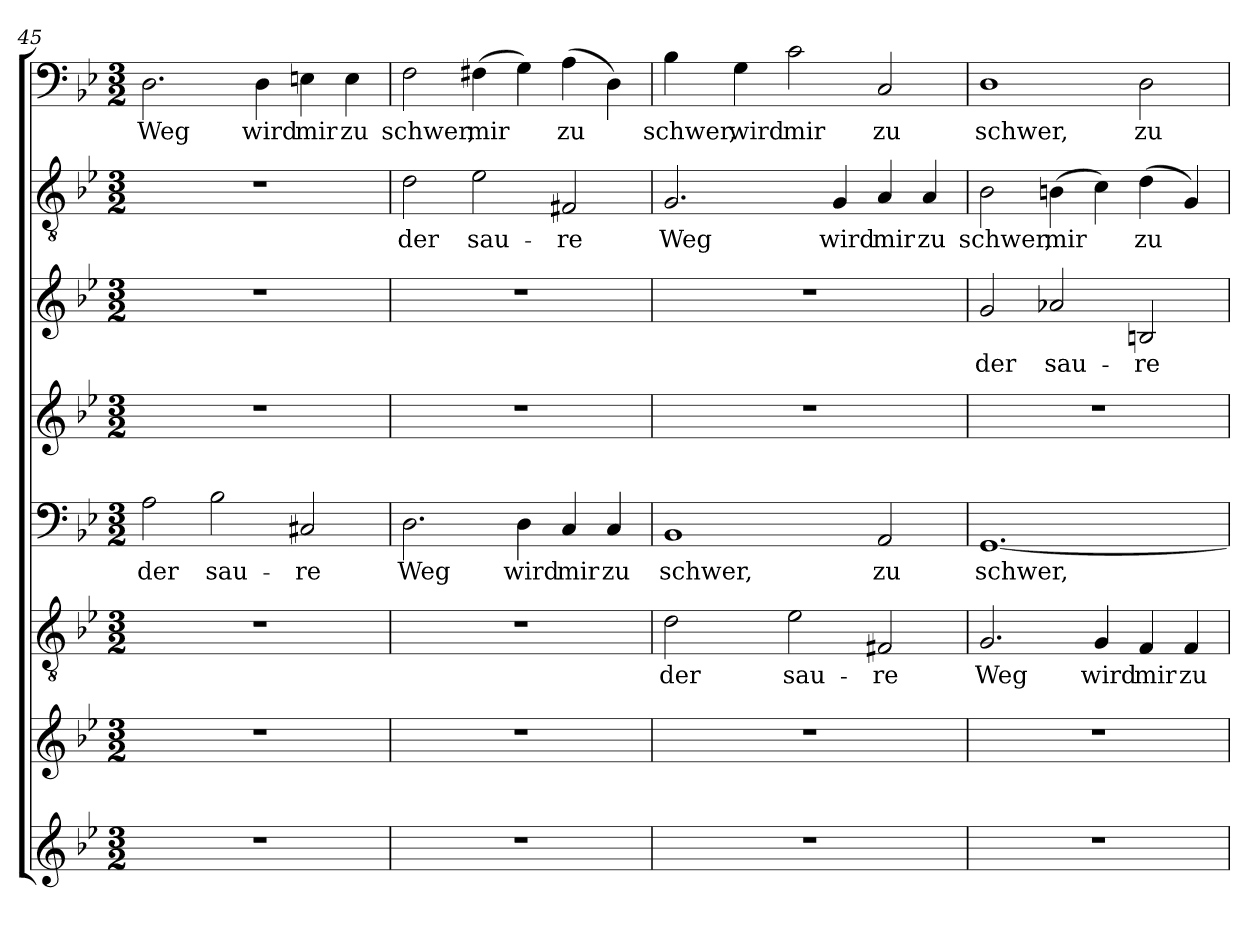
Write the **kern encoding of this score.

**kern	**kern	**kern	**text	**kern	**text	**kern	**kern	**text	**kern	**text	**kern	**text
*part8	*part7	*part6	*part6	*part5	*part5	*part4	*part3	*part3	*part2	*part2	*part1	*part1
*staff8	*staff7	*staff6	*staff6	*staff5	*staff5	*staff4	*staff3	*staff3	*staff2	*staff2	*staff1	*staff1
*clefG2	*clefG2	*clefGv2	*	*clefF4	*	*clefG2	*clefG2	*	*clefGv2	*	*clefF4	*
*k[b-e-]	*k[b-e-]	*k[b-e-]	*	*k[b-e-]	*	*k[b-e-]	*k[b-e-]	*	*k[b-e-]	*	*k[b-e-]	*
*g:	*g:	*g:	*	*g:	*	*g:	*g:	*	*g:	*	*g:	*
*M3/2	*M3/2	*M3/2	*	*M3/2	*	*M3/2	*M3/2	*	*M3/2	*	*M3/2	*
=45	=45	=45	=45	=45	=45	=45	=45	=45	=45	=45	=45	=45
1.r	1.r	1.r	.	2A\	der	1.r	1.r	.	1.r	.	2.D\	Weg
.	.	.	.	2B-\	sau-	.	.	.	.	.	.	.
.	.	.	.	.	.	.	.	.	.	.	4D\	wird
.	.	.	.	2C#X/	-re	.	.	.	.	.	4En\	mir
.	.	.	.	.	.	.	.	.	.	.	4E\	zu
=46	=46	=46	=46	=46	=46	=46	=46	=46	=46	=46	=46	=46
1.r	1.r	1.r	.	2.D\	Weg	1.r	1.r	.	2d\	der	2F\	schwer,
.	.	.	.	.	.	.	.	.	2e-\	sau-	(4F#X\	mir
.	.	.	.	4D\	wird	.	.	.	.	.	4G\)	.
.	.	.	.	4C/	mir	.	.	.	2F#X/	-re	(4A\	zu
.	.	.	.	4C/	zu	.	.	.	.	.	4D\)	.
=47	=47	=47	=47	=47	=47	=47	=47	=47	=47	=47	=47	=47
1.r	1.r	2d\	der	1BB-/	schwer,	1.r	1.r	.	2.G/	Weg	4B-\	schwer,
.	.	.	.	.	.	.	.	.	.	.	4G\	wird
.	.	2e-\	sau-	.	.	.	.	.	.	.	2c\	mir
.	.	.	.	.	.	.	.	.	4G/	wird	.	.
.	.	2F#X/	-re	2AA/	zu	.	.	.	4A/	mir	2C/	zu
.	.	.	.	.	.	.	.	.	4A/	zu	.	.
=48	=48	=48	=48	=48	=48	=48	=48	=48	=48	=48	=48	=48
1.r	1.r	2.G/	Weg	[1.GG/	schwer,	1.r	2g/	der	2B-\	schwer,	1D\	schwer,
.	.	.	.	.	.	.	2a-X/	sau-	(4Bn\	mir	.	.
.	.	4G/	wird	.	.	.	.	.	4c\)	.	.	.
.	.	4F/	mir	.	.	.	2Bn/	-re	(4d\	zu	2D\	zu
.	.	4F/	zu	.	.	.	.	.	4G/)	.	.	.
=	=	=	=	=	=	=	=	=	=	=	=	=
*-	*-	*-	*-	*-	*-	*-	*-	*-	*-	*-	*-	*-
